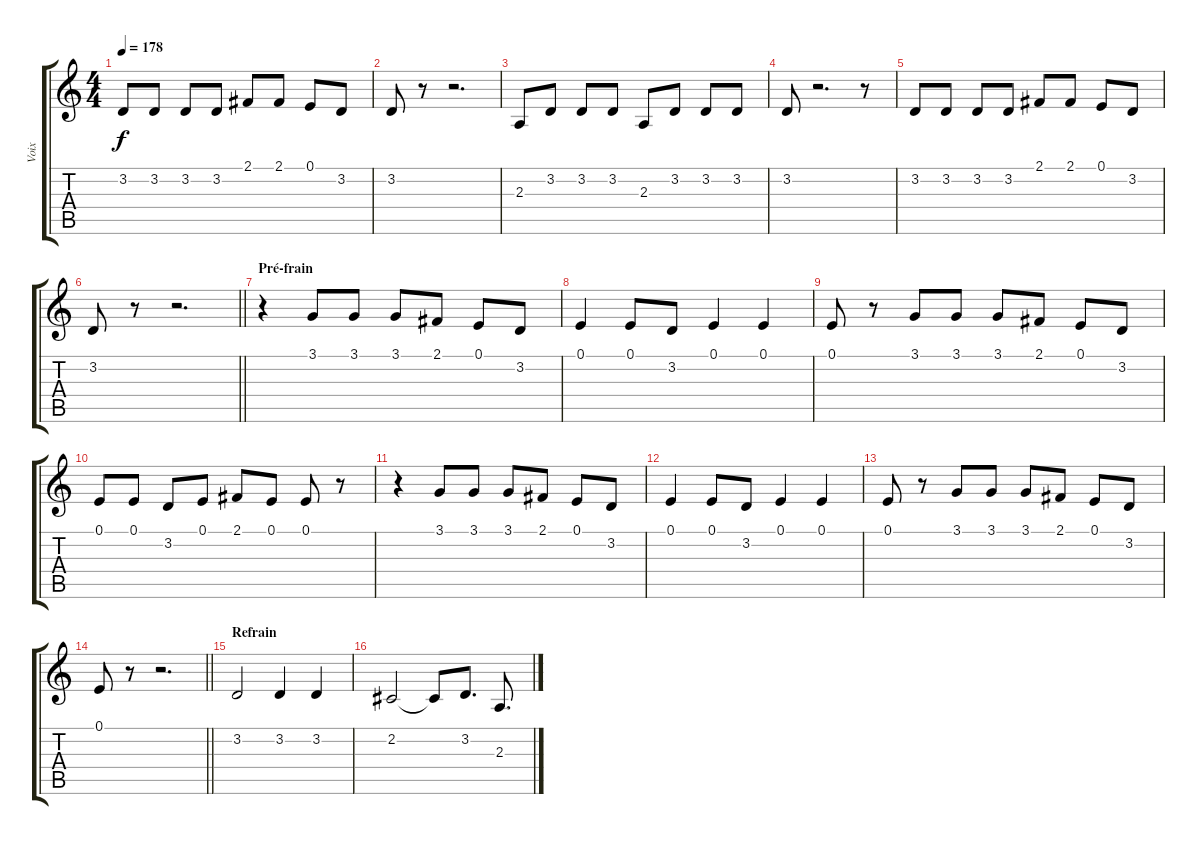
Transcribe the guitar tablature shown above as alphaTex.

\track ("Voix" "Voix") {instrument englishhorn}
\staff {score tabs}
\tuning (E4 B3 G3 D3 A2 E2) {hide}
\ts (4 4)
\tempo 178
\clef g2
\ks c
3.2.8{dy f} 3.2.8 3.2.8 3.2.8 2.1.8 2.1.8 0.1.8 3.2.8 |
3.2.8 r.8 r.2{d} |
2.3.8 3.2.8 3.2.8 3.2.8 2.3.8 3.2.8 3.2.8 3.2.8 |
3.2.8 r.2{d} r.8 |
3.2.8 3.2.8 3.2.8 3.2.8 2.1.8 2.1.8 0.1.8 3.2.8 |
\barLineRight lightlight
3.2.8 r.8 r.2{d} |
\section ("" "Pré-frain")
r.4 3.1.8 3.1.8 3.1.8 2.1.8 0.1.8 3.2.8 |
0.1.4 0.1.8 3.2.8 0.1.4 0.1.4 |
0.1.8 r.8 3.1.8 3.1.8 3.1.8 2.1.8 0.1.8 3.2.8 |
0.1.8 0.1.8 3.2.8 0.1.8 2.1.8 0.1.8 0.1.8 r.8 |
r.4 3.1.8 3.1.8 3.1.8 2.1.8 0.1.8 3.2.8 |
0.1.4 0.1.8 3.2.8 0.1.4 0.1.4 |
0.1.8 r.8 3.1.8 3.1.8 3.1.8 2.1.8 0.1.8 3.2.8 |
\barLineRight lightlight
0.1.8 r.8 r.2{d} |
\section ("" "Refrain")
3.2.2 3.2.4 3.2.4 |
2.2.2 2.2{t}.8 3.2.8{d} 2.3.8{d}
